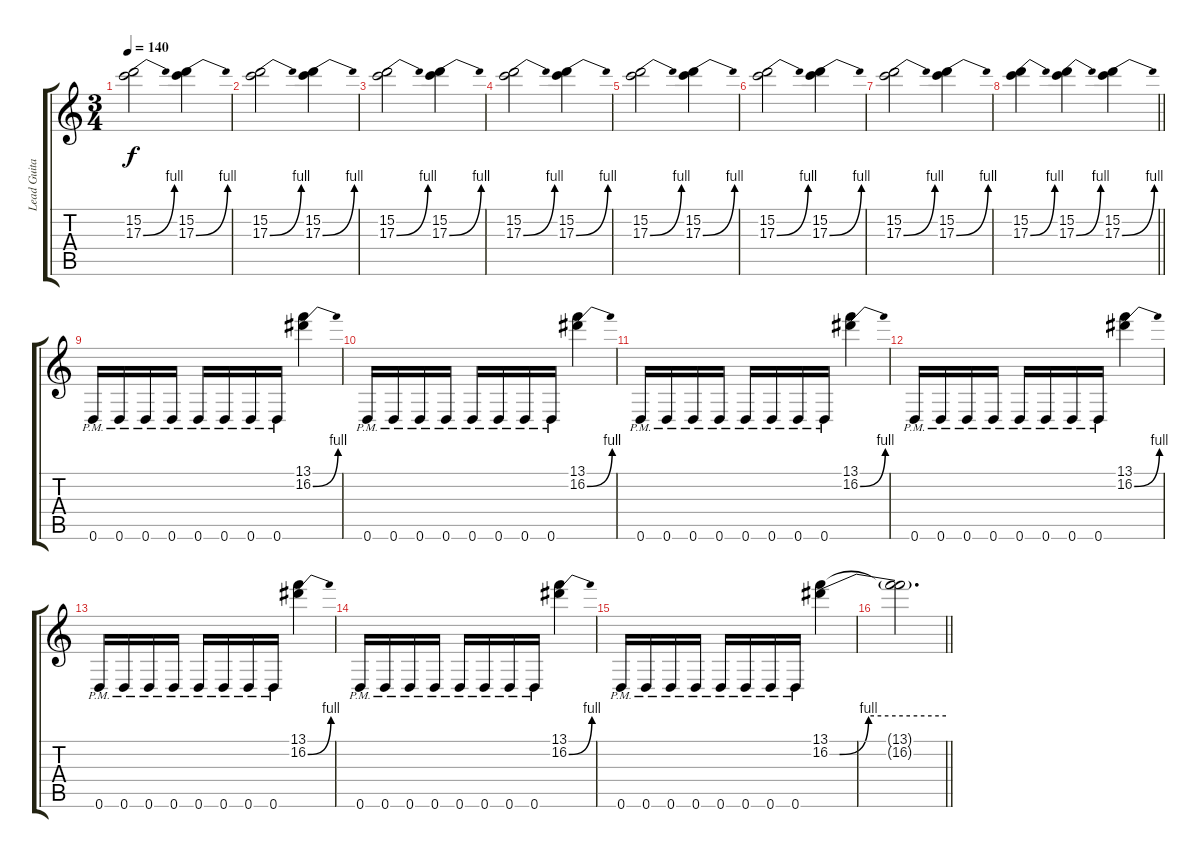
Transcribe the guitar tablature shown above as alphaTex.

\track ("Lead Guitar 2" "Lead Guita") {instrument distortionguitar}
\staff {score tabs}
\tuning (E4 B3 G3 D3 A2 D2) {hide}
\ts (3 4)
\tempo 140
\clef g2
\ks c
(15.2 17.3{be (bend 0 0 60 4)}).2{dy f} (15.2 17.3{be (bend 0 0 60 4)}).4 |
(15.2 17.3{be (bend 0 0 60 4)}).2 (15.2 17.3{be (bend 0 0 60 4)}).4 |
(15.2 17.3{be (bend 0 0 60 4)}).2 (15.2 17.3{be (bend 0 0 60 4)}).4 |
(15.2 17.3{be (bend 0 0 60 4)}).2 (15.2 17.3{be (bend 0 0 60 4)}).4 |
(15.2 17.3{be (bend 0 0 60 4)}).2 (15.2 17.3{be (bend 0 0 60 4)}).4 |
(15.2 17.3{be (bend 0 0 60 4)}).2 (15.2 17.3{be (bend 0 0 60 4)}).4 |
(15.2 17.3{be (bend 0 0 60 4)}).2 (15.2 17.3{be (bend 0 0 60 4)}).4 |
\barLineRight lightlight
(15.2 17.3{be (bend 0 0 60 4)}).4 (15.2 17.3{be (bend 0 0 60 4)}).4 (15.2 17.3{be (bend 0 0 60 4)}).4 |
0.6{pm}.16 0.6{pm}.16 0.6{pm}.16 0.6{pm}.16 0.6{pm}.16 0.6{pm}.16 0.6{pm}.16 0.6{pm}.16 (13.1 16.2{be (bend 0 0 60 4)}).4 |
0.6{pm}.16 0.6{pm}.16 0.6{pm}.16 0.6{pm}.16 0.6{pm}.16 0.6{pm}.16 0.6{pm}.16 0.6{pm}.16 (13.1 16.2{be (bend 0 0 60 4)}).4 |
0.6{pm}.16 0.6{pm}.16 0.6{pm}.16 0.6{pm}.16 0.6{pm}.16 0.6{pm}.16 0.6{pm}.16 0.6{pm}.16 (13.1 16.2{be (bend 0 0 60 4)}).4 |
0.6{pm}.16 0.6{pm}.16 0.6{pm}.16 0.6{pm}.16 0.6{pm}.16 0.6{pm}.16 0.6{pm}.16 0.6{pm}.16 (13.1 16.2{be (bend 0 0 60 4)}).4 |
0.6{pm}.16 0.6{pm}.16 0.6{pm}.16 0.6{pm}.16 0.6{pm}.16 0.6{pm}.16 0.6{pm}.16 0.6{pm}.16 (13.1 16.2{be (bend 0 0 60 4)}).4 |
0.6{pm}.16 0.6{pm}.16 0.6{pm}.16 0.6{pm}.16 0.6{pm}.16 0.6{pm}.16 0.6{pm}.16 0.6{pm}.16 (13.1 16.2{be (bend 0 0 60 4)}).4 |
0.6{pm}.16 0.6{pm}.16 0.6{pm}.16 0.6{pm}.16 0.6{pm}.16 0.6{pm}.16 0.6{pm}.16 0.6{pm}.16 (13.1 16.2{be (custom 0 0 5 0 20 4 60 4)}).4 |
\barLineRight lightlight
(13.1{t} 16.2{t}).2{d}
